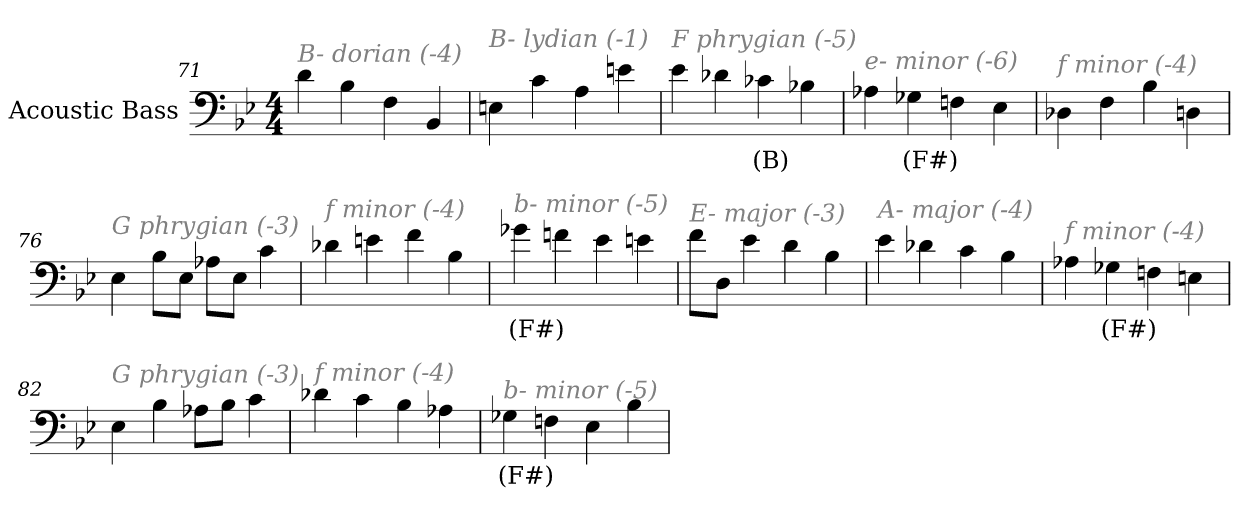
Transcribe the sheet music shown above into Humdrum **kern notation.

**kern	**text
*part1	*part1
*staff1	*staff1
*I"Acoustic Bass	*
*clefF4	*
*ITrd7c12	*
*k[b-e-]	*
*B-:	*
*M4/4	*
=71	=71
!LO:TX:i:color=#808080:t=B- dorian (-4)	!
4D	.
4BB-	.
4FF	.
4BBB-	.
=72	=72
!LO:TX:i:color=#808080:t=B- lydian (-1)	!
4EEn	.
4C	.
4AA	.
4En	.
=73	=73
!LO:TX:i:color=#808080:t=F phrygian (-5)	!
4E-	.
4D-X	.
4C-Xi	(B)
4BB-X	.
=74	=74
!LO:TX:i:color=#808080:t=e- minor (-6)	!
4AA-X	.
4GG-Xi	(F#)
4FFn	.
4EE-	.
=75	=75
!LO:TX:i:color=#808080:t=f minor (-4)	!
4DD-X	.
4FF	.
4BB-	.
4DDn	.
=76	=76
!LO:TX:i:color=#808080:t=G phrygian (-3)	!
4EE-	.
8BB-L	.
8EE-J	.
8AA-XL	.
8EE-J	.
4C	.
=77	=77
!LO:TX:i:color=#808080:t=f minor (-4)	!
4D-X	.
4En	.
4F	.
4BB-	.
=78	=78
!LO:TX:i:color=#808080:t=b- minor (-5)	!
4G-Xi	(F#)
4Fn	.
4E-	.
4En	.
=79	=79
!LO:TX:i:color=#808080:t=E- major (-3)	!
8FL	.
8DDJ	.
4E-	.
4D	.
4BB-	.
=80	=80
!LO:TX:i:color=#808080:t=A- major (-4)	!
4E-	.
4D-X	.
4C	.
4BB-	.
=81	=81
!LO:TX:i:color=#808080:t=f minor (-4)	!
4AA-X	.
4GG-Xi	(F#)
4FFn	.
4EEn	.
=82	=82
!LO:TX:i:color=#808080:t=G phrygian (-3)	!
4EE-	.
4BB-	.
8AA-XL	.
8BB-J	.
4C	.
=83	=83
!LO:TX:i:color=#808080:t=f minor (-4)	!
4D-X	.
4C	.
4BB-	.
4AA-X	.
=84	=84
!LO:TX:i:color=#808080:t=b- minor (-5)	!
4GG-Xi	(F#)
4FFn	.
4EE-	.
4BB-	.
=	=
*-	*-
